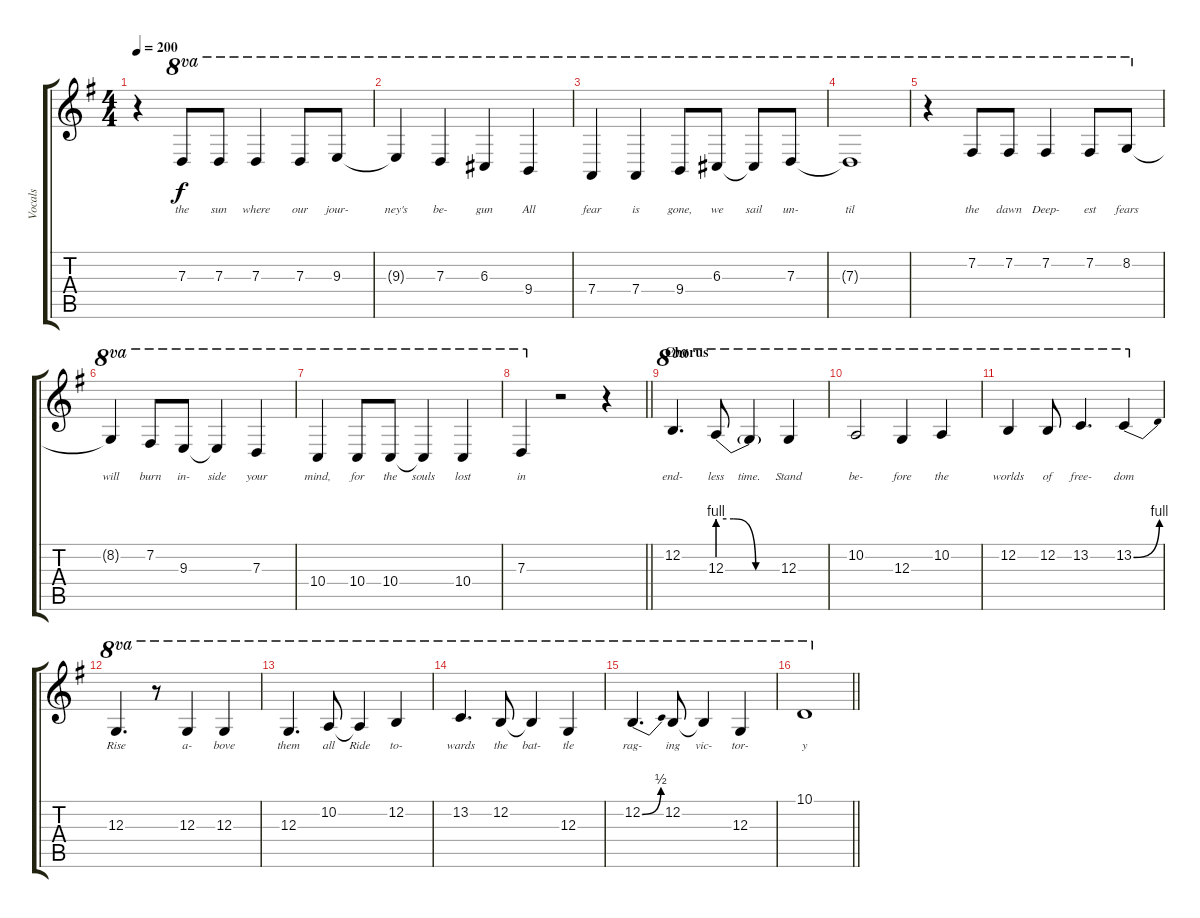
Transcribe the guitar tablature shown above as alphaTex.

\track ("Vocals" "Vocals") {instrument lead2sawtooth}
\staff {score tabs}
\tuning (E4 B3 G3 D3 A2 E2) {hide}
\ts (4 4)
\section ("" "")
\tempo 200
\clef g2
\ks g
r.4{dy f} 7.3.8{ot 8va lyrics (0 "the") lyrics (1 "") lyrics (2 "") lyrics (3 "") lyrics (4 "")} 7.3.8{ot 8va lyrics (0 "sun") lyrics (1 "") lyrics (2 "") lyrics (3 "") lyrics (4 "")} 7.3.4{ot 8va lyrics (0 "where") lyrics (1 "") lyrics (2 "") lyrics (3 "") lyrics (4 "")} 7.3.8{ot 8va lyrics (0 "our") lyrics (1 "") lyrics (2 "") lyrics (3 "") lyrics (4 "")} 9.3.8{ot 8va lyrics (0 "jour-") lyrics (1 "") lyrics (2 "") lyrics (3 "") lyrics (4 "")} |
9.3{t}.4{ot 8va lyrics (0 "ney's") lyrics (1 "") lyrics (2 "") lyrics (3 "") lyrics (4 "")} 7.3.4{ot 8va lyrics (0 "be-") lyrics (1 "") lyrics (2 "") lyrics (3 "") lyrics (4 "")} 6.3.4{ot 8va lyrics (0 "gun") lyrics (1 "") lyrics (2 "") lyrics (3 "") lyrics (4 "")} 9.4.4{ot 8va lyrics (0 "All") lyrics (1 "") lyrics (2 "") lyrics (3 "") lyrics (4 "")} |
7.4.4{ot 8va lyrics (0 "fear") lyrics (1 "") lyrics (2 "") lyrics (3 "") lyrics (4 "")} 7.4.4{ot 8va lyrics (0 "is") lyrics (1 "") lyrics (2 "") lyrics (3 "") lyrics (4 "")} 9.4.8{ot 8va lyrics (0 "gone,") lyrics (1 "") lyrics (2 "") lyrics (3 "") lyrics (4 "")} 6.3.8{ot 8va lyrics (0 "we") lyrics (1 "") lyrics (2 "") lyrics (3 "") lyrics (4 "")} 6.3{t}.8{ot 8va lyrics (0 "sail") lyrics (1 "") lyrics (2 "") lyrics (3 "") lyrics (4 "")} 7.3.8{ot 8va lyrics (0 "un-") lyrics (1 "") lyrics (2 "") lyrics (3 "") lyrics (4 "")} |
7.3{t}.1{ot 8va lyrics (0 "til") lyrics (1 "") lyrics (2 "") lyrics (3 "") lyrics (4 "")} |
r.4{ot 8va} 7.2.8{ot 8va lyrics (0 "the") lyrics (1 "") lyrics (2 "") lyrics (3 "") lyrics (4 "")} 7.2.8{ot 8va lyrics (0 "dawn") lyrics (1 "") lyrics (2 "") lyrics (3 "") lyrics (4 "")} 7.2.4{ot 8va lyrics (0 "Deep-") lyrics (1 "") lyrics (2 "") lyrics (3 "") lyrics (4 "")} 7.2.8{ot 8va lyrics (0 "est") lyrics (1 "") lyrics (2 "") lyrics (3 "") lyrics (4 "")} 8.2.8{ot 8va lyrics (0 "fears") lyrics (1 "") lyrics (2 "") lyrics (3 "") lyrics (4 "")} |
8.2{t}.4{ot 8va lyrics (0 "will") lyrics (1 "") lyrics (2 "") lyrics (3 "") lyrics (4 "")} 7.2.8{ot 8va lyrics (0 "burn") lyrics (1 "") lyrics (2 "") lyrics (3 "") lyrics (4 "")} 9.3.8{ot 8va lyrics (0 "in-") lyrics (1 "") lyrics (2 "") lyrics (3 "") lyrics (4 "")} 9.3{t}.4{ot 8va lyrics (0 "side") lyrics (1 "") lyrics (2 "") lyrics (3 "") lyrics (4 "")} 7.3.4{ot 8va lyrics (0 "your") lyrics (1 "") lyrics (2 "") lyrics (3 "") lyrics (4 "")} |
10.4.4{ot 8va lyrics (0 "mind,") lyrics (1 "") lyrics (2 "") lyrics (3 "") lyrics (4 "")} 10.4.8{ot 8va lyrics (0 "for") lyrics (1 "") lyrics (2 "") lyrics (3 "") lyrics (4 "")} 10.4.8{ot 8va lyrics (0 "the") lyrics (1 "") lyrics (2 "") lyrics (3 "") lyrics (4 "")} 10.4{t}.4{ot 8va lyrics (0 "souls") lyrics (1 "") lyrics (2 "") lyrics (3 "") lyrics (4 "")} 10.4.4{ot 8va lyrics (0 "lost") lyrics (1 "") lyrics (2 "") lyrics (3 "") lyrics (4 "")} |
\barLineRight lightlight
7.3.4{ot 8va lyrics (0 "in") lyrics (1 "") lyrics (2 "") lyrics (3 "") lyrics (4 "")} r.2 r.4 |
\section ("" "Chorus")
12.2.4{d ot 8va lyrics (0 "end-") lyrics (1 "") lyrics (2 "") lyrics (3 "") lyrics (4 "")} 12.3{be (custom 0 4 15 4 36 0 60 0)}.8{ot 8va lyrics (0 "less") lyrics (1 "") lyrics (2 "") lyrics (3 "") lyrics (4 "")} 12.3{t}.4{ot 8va lyrics (0 "time.") lyrics (1 "") lyrics (2 "") lyrics (3 "") lyrics (4 "")} 12.3.4{ot 8va lyrics (0 "Stand") lyrics (1 "") lyrics (2 "") lyrics (3 "") lyrics (4 "")} |
10.2.2{ot 8va lyrics (0 "be-") lyrics (1 "") lyrics (2 "") lyrics (3 "") lyrics (4 "")} 12.3.4{ot 8va lyrics (0 "fore") lyrics (1 "") lyrics (2 "") lyrics (3 "") lyrics (4 "")} 10.2.4{ot 8va lyrics (0 "the") lyrics (1 "") lyrics (2 "") lyrics (3 "") lyrics (4 "")} |
12.2.4{ot 8va lyrics (0 "worlds") lyrics (1 "") lyrics (2 "") lyrics (3 "") lyrics (4 "")} 12.2.8{ot 8va lyrics (0 "of") lyrics (1 "") lyrics (2 "") lyrics (3 "") lyrics (4 "")} 13.2.4{d ot 8va lyrics (0 "free-") lyrics (1 "") lyrics (2 "") lyrics (3 "") lyrics (4 "")} 13.2{be (bend 0 0 60 4)}.4{ot 8va lyrics (0 "dom") lyrics (1 "") lyrics (2 "") lyrics (3 "") lyrics (4 "")} |
12.3.4{d ot 8va lyrics (0 "Rise") lyrics (1 "") lyrics (2 "") lyrics (3 "") lyrics (4 "")} r.8{ot 8va} 12.3.4{ot 8va lyrics (0 "a-") lyrics (1 "") lyrics (2 "") lyrics (3 "") lyrics (4 "")} 12.3.4{ot 8va lyrics (0 "bove") lyrics (1 "") lyrics (2 "") lyrics (3 "") lyrics (4 "")} |
12.3.4{d ot 8va lyrics (0 "them") lyrics (1 "") lyrics (2 "") lyrics (3 "") lyrics (4 "")} 10.2.8{ot 8va lyrics (0 "all") lyrics (1 "") lyrics (2 "") lyrics (3 "") lyrics (4 "")} 10.2{t}.4{ot 8va lyrics (0 "Ride") lyrics (1 "") lyrics (2 "") lyrics (3 "") lyrics (4 "")} 12.2.4{ot 8va lyrics (0 "to-") lyrics (1 "") lyrics (2 "") lyrics (3 "") lyrics (4 "")} |
13.2.4{d ot 8va lyrics (0 "wards") lyrics (1 "") lyrics (2 "") lyrics (3 "") lyrics (4 "")} 12.2.8{ot 8va lyrics (0 "the") lyrics (1 "") lyrics (2 "") lyrics (3 "") lyrics (4 "")} 12.2{t}.4{ot 8va lyrics (0 "bat-") lyrics (1 "") lyrics (2 "") lyrics (3 "") lyrics (4 "")} 12.3.4{ot 8va lyrics (0 "tle") lyrics (1 "") lyrics (2 "") lyrics (3 "") lyrics (4 "")} |
12.2{be (bend 0 0 60 2)}.4{d ot 8va lyrics (0 "rag-") lyrics (1 "") lyrics (2 "") lyrics (3 "") lyrics (4 "")} 12.2.8{ot 8va lyrics (0 "ing") lyrics (1 "") lyrics (2 "") lyrics (3 "") lyrics (4 "")} 12.2{t}.4{ot 8va lyrics (0 "vic-") lyrics (1 "") lyrics (2 "") lyrics (3 "") lyrics (4 "")} 12.3.4{ot 8va lyrics (0 "tor-") lyrics (1 "") lyrics (2 "") lyrics (3 "") lyrics (4 "")} |
\barLineRight lightlight
10.1.1{ot 8va lyrics (0 "y") lyrics (1 "") lyrics (2 "") lyrics (3 "") lyrics (4 "")}
